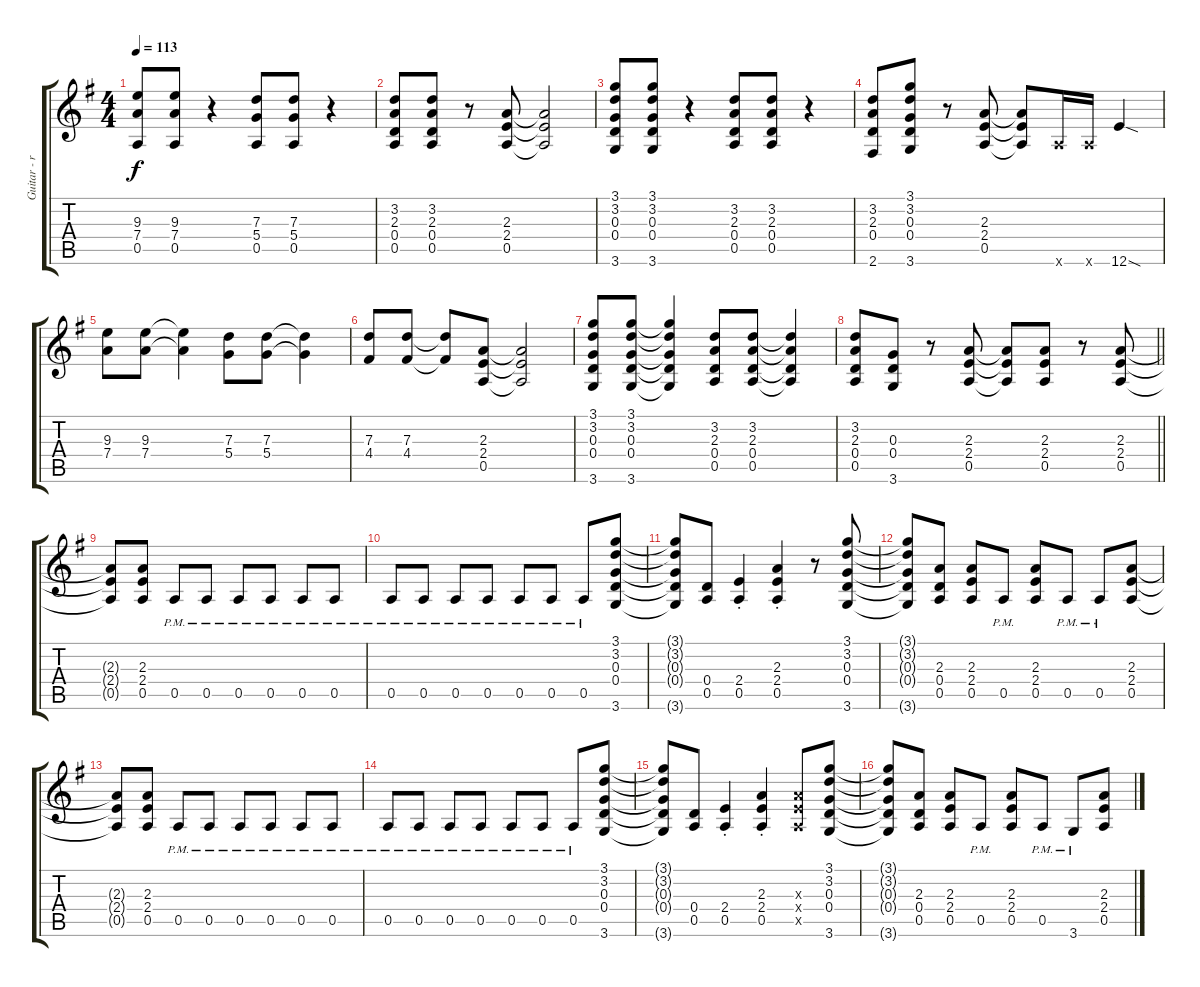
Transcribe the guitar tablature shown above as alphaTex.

\track ("Guitar - rhythm - left" "Guitar - r") {instrument overdrivenguitar}
\staff {score tabs}
\tuning (E4 B3 G3 D3 A2 E2) {hide}
\ts (4 4)
\tempo 113
\clef g2
\ks g
(9.3 7.4 0.5).8{dy f instrument overdrivenguitar} (9.3 7.4 0.5).8 r.4 (7.3 5.4 0.5).8 (7.3 5.4 0.5).8 r.4 |
(3.2 2.3 0.4 0.5).8 (3.2 2.3 0.4 0.5).8 r.8 (2.3 2.4 0.5).8 (2.3{t} 2.4{t} 0.5{t}).2 |
(3.1 3.2 0.3 0.4 3.6).8 (3.1 3.2 0.3 0.4 3.6).8 r.4 (3.2 2.3 0.4 0.5).8 (3.2 2.3 0.4 0.5).8 r.4 |
(3.2 2.3 0.4 2.6).8 (3.1 3.2 0.3 0.4 3.6).8 r.8 (2.3 2.4 0.5).8 (2.3{t} 2.4{t} 0.5{t}).8 5.6{x}.16 5.6{x}.16 12.6{sod}.4 |
(9.3 7.4).8 (9.3 7.4).8 (9.3{t} 7.4{t}).4 (7.3 5.4).8 (7.3 5.4).8 (7.3{t} 5.4{t}).4 |
(7.3 4.4).8 (7.3 4.4).8 (7.3{t} 4.4{t}).8 (2.3 2.4 0.5).8 (2.3{t} 2.4{t} 0.5{t}).2 |
(3.1 3.2 0.3 0.4 3.6).8 (3.1 3.2 0.3 0.4 3.6).8 (3.1{t} 3.2{t} 0.3{t} 0.4{t} 3.6{t}).4 (3.2 2.3 0.4 0.5).8 (3.2 2.3 0.4 0.5).8 (3.2{t} 2.3{t} 0.4{t} 0.5{t}).4 |
\barLineRight lightlight
(3.2 2.3 0.4 0.5).8 (0.3 0.4 3.6).8 r.8 (2.3 2.4 0.5).8 (2.3{t} 2.4{t} 0.5{t}).8 (2.3 2.4 0.5).8 r.8 (2.3 2.4 0.5).8 |
(2.3{t} 2.4{t} 0.5{t}).8 (2.3 2.4 0.5).8 0.5{pm}.8 0.5{pm}.8 0.5{pm}.8 0.5{pm}.8 0.5{pm}.8 0.5{pm}.8 |
0.5{pm}.8 0.5{pm}.8 0.5{pm}.8 0.5{pm}.8 0.5{pm}.8 0.5{pm}.8 0.5{pm}.8 (3.1 3.2 0.3 0.4 3.6).8 |
(3.1{t} 3.2{t} 0.3{t} 0.4{t} 3.6{t}).8 (0.4 0.5).8 (2.4{st} 0.5{st}).4 (2.3{st} 2.4{st} 0.5{st}).4 r.8 (3.1 3.2 0.3 0.4 3.6).8 |
(3.1{t} 3.2{t} 0.3{t} 0.4{t} 3.6{t}).8 (2.3 0.4 0.5).8 (2.3 2.4 0.5).8 0.5{pm}.8 (2.3 2.4 0.5).8 0.5{pm}.8 0.5{pm}.8 (2.3 2.4 0.5).8 |
(2.3{t} 2.4{t} 0.5{t}).8 (2.3 2.4 0.5).8 0.5{pm}.8 0.5{pm}.8 0.5{pm}.8 0.5{pm}.8 0.5{pm}.8 0.5{pm}.8 |
0.5{pm}.8 0.5{pm}.8 0.5{pm}.8 0.5{pm}.8 0.5{pm}.8 0.5{pm}.8 0.5{pm}.8 (3.1 3.2 0.3 0.4 3.6).8 |
(3.1{t} 3.2{t} 0.3{t} 0.4{t} 3.6{t}).8 (0.4 0.5).8 (2.4{st} 0.5{st}).4 (2.3{st} 2.4{st} 0.5{st}).4 (2.3{x} 2.4{x} 0.5{x}).8 (3.1 3.2 0.3 0.4 3.6).8 |
(3.1{t} 3.2{t} 0.3{t} 0.4{t} 3.6{t}).8 (2.3 0.4 0.5).8 (2.3 2.4 0.5).8 0.5{pm}.8 (2.3 2.4 0.5).8 0.5{pm}.8 3.6{pm}.8 (2.3 2.4 0.5).8
